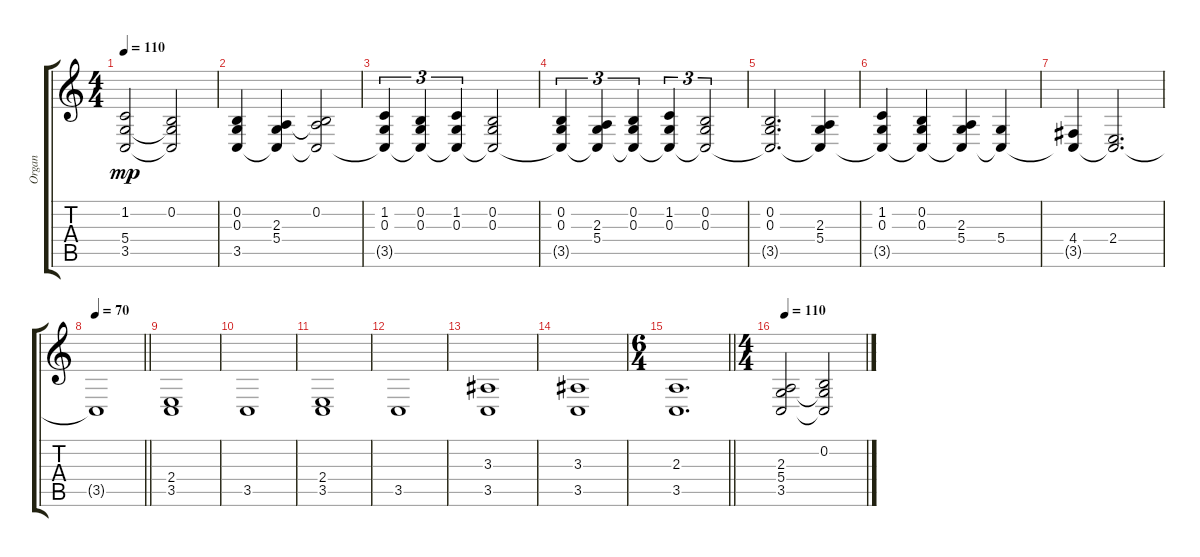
\track ("Organ" "Organ") {instrument churchorgan}
\staff {score tabs}
\tuning (E4 B3 G3 D3 A2 E2) {hide}
\ts (4 4)
\tempo 110
\clef g2
\ks c
(1.2 5.4{t} 3.5{t}).2{dy mp} (0.2 5.4{t} 3.5{t}).2 |
(0.2 0.3 3.5).4 (2.3 5.4 3.5{t}).4 (0.2 2.3{t} 3.5{t}).2 |
(1.2 0.3 3.5{t}).4{tu (3 2)} (0.2 0.3 3.5{t}).4{tu (3 2)} (1.2 0.3 3.5{t}).4{tu (3 2)} (0.2 0.3 3.5{t}).2 |
(0.2 0.3 3.5{t}).4{tu (3 2)} (2.3 5.4 3.5{t}).4{tu (3 2)} (0.2 0.3 3.5{t}).4{tu (3 2)} (1.2 0.3 3.5{t}).4{tu (3 2)} (0.2 0.3 3.5{t}).2{tu (3 2)} |
(0.2 0.3 3.5{t}).2{d} (2.3 5.4 3.5{t}).4 |
(1.2 0.3 3.5{t}).4 (0.2 0.3 3.5{t}).4 (2.3 5.4 3.5{t}).4 (5.4 3.5{t}).4 |
(4.4 3.5{t}).4 (2.4 3.5{t}).2{d} |
\tempo 70
\barLineRight lightlight
3.5{t}.1 |
(2.4 3.5).1 |
3.5.1 |
(2.4 3.5).1 |
3.5.1 |
(3.3 3.5).1 |
(3.3 3.5).1 |
\ts (6 4)
\barLineRight lightlight
(2.3 3.5).1{d} |
\ts (4 4)
\tempo 110
(2.3 5.4 3.5).2 (0.2 5.4{t} 3.5{t}).2
